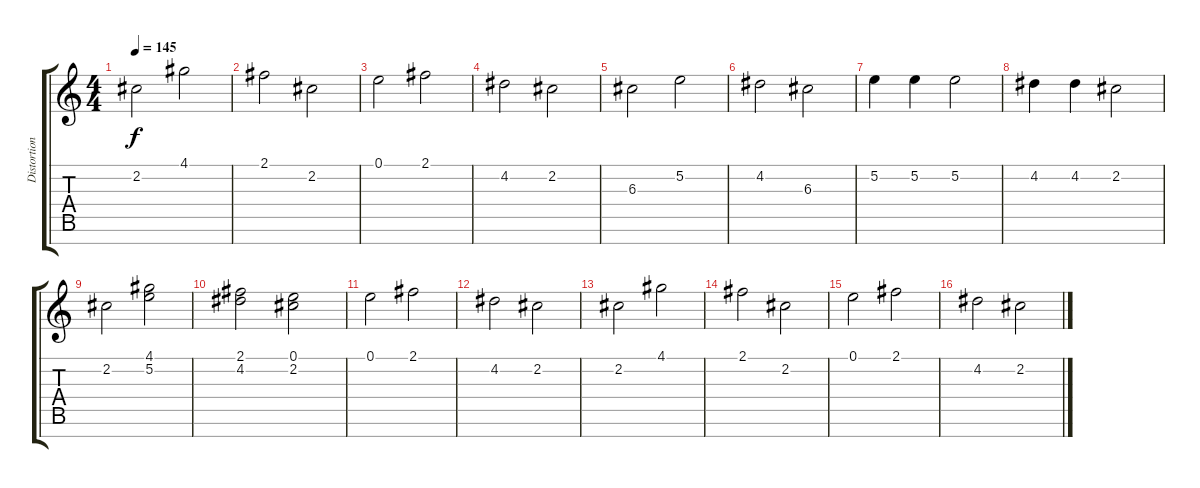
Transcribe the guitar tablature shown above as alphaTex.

\track ("Distortion Guitar 1" "Distortion") {instrument distortionguitar}
\staff {score tabs}
\tuning (E4 B3 G3 D3 A2 E2 B1) {hide}
\ts (4 4)
\tempo 145
\clef g2
\ks c
2.2.2{dy f} 4.1.2 |
2.1.2 2.2.2 |
0.1.2 2.1.2 |
4.2.2 2.2.2 |
6.3.2 5.2.2 |
4.2.2 6.3.2 |
5.2.4 5.2.4 5.2.2 |
4.2.4 4.2.4 2.2.2 |
2.2.2 (4.1 5.2).2 |
(2.1 4.2).2 (0.1 2.2).2 |
0.1.2 2.1.2 |
4.2.2 2.2.2 |
2.2.2 4.1.2 |
2.1.2 2.2.2 |
0.1.2 2.1.2 |
4.2.2 2.2.2
